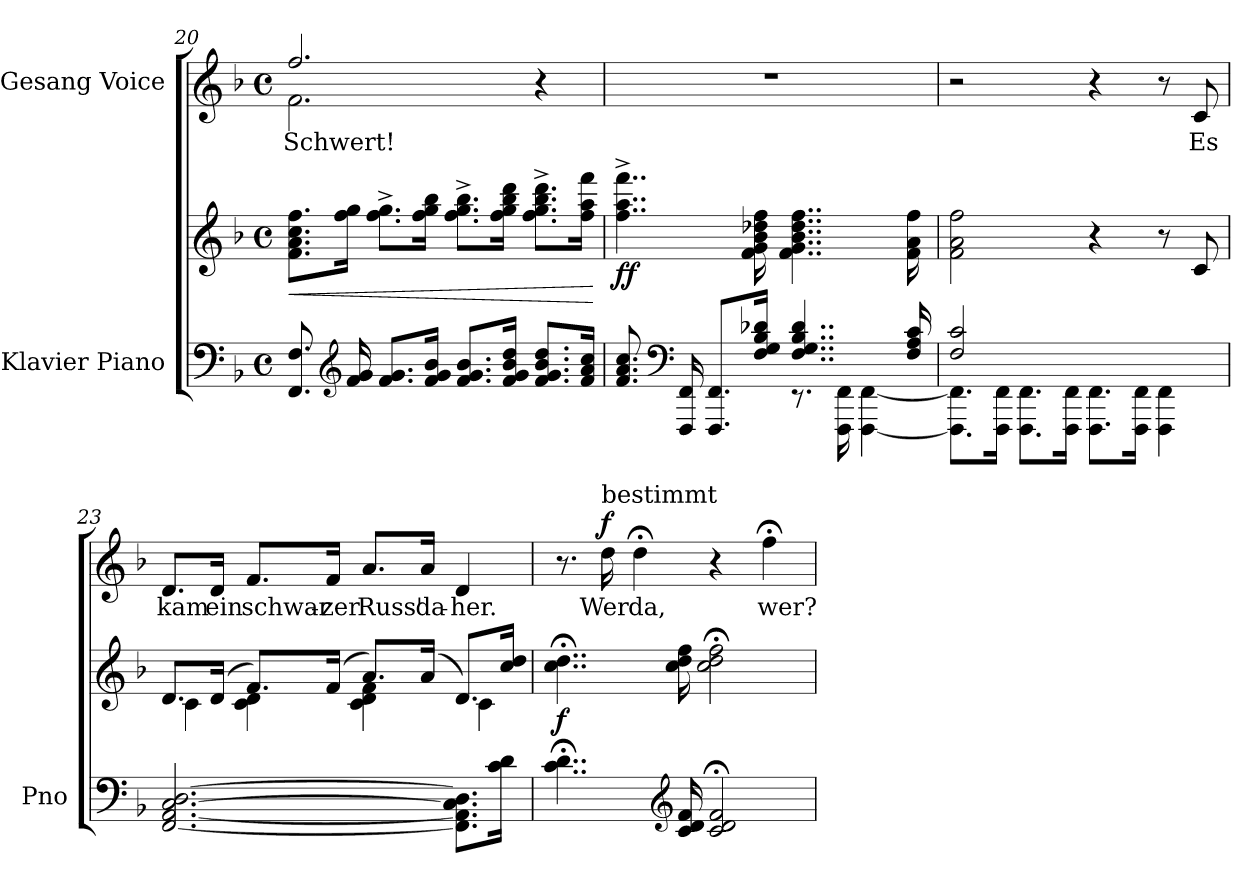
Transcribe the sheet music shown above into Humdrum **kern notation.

**kern	**kern	**dynam	**kern	**text	**dynam
*part2	*part2	*part2	*part1	*part1	*part1
*staff3	*staff2	*staff2/3	*staff1	*staff1	*staff1
*I"Klavier Piano	*	*	*I"Gesang Voice	*	*
*I'Pno	*	*	*	*	*
!!LO:LB:g=z
*clefF4	*clefG2	*	*clefG2	*	*
*k[b-]	*k[b-]	*	*k[b-]	*	*
*M4/4	*M4/4	*	*M4/4	*	*
*met(c)	*met(c)	*	*met(c)	*	*
=20	=20	=20	=20	=20	=20
!	!	!LO:HP:b	!	!LO:LY:b	!
*	*	*	*^	*	*
8.FF/ 8.F/	8.f\ 8.a\ 8.cc\ 8.ff\L	<	2.ff/	2.f\	Schwert!	.
*clefG2	*	*	*	*	*	*
16f/ 16g/	16ff\ 16gg\Jk	.	.	.	.	.
8.f/ 8.g/L	8.ff\^ 8.gg\^L	.	.	.	.	.
16f/ 16g/ 16b-/Jk	16ff\ 16gg\ 16bb-\Jk	.	.	.	.	.
8.f/ 8.g/ 8.b-/L	8.ff\^ 8.gg\^ 8.bb-\^L	.	.	.	.	.
16f/ 16g/ 16b-/ 16dd/Jk	16ff\ 16gg\ 16bb-\ 16ddd\Jk	.	.	.	.	.
8.f/ 8.g/ 8.b-/ 8.dd/L	8.ff\^ 8.gg\^ 8.bb-\^ 8.ddd\^L	.	4r	4ryy	.	.
16f/ 16a/ 16cc/Jk	16ff\ 16aa\ 16fff\Jk	.	.	.	.	.
*	*	*	*v	*v	*	*
.	.	[	.	.	.
=21	=21	=21	=21	=21	=21
*^	*	*	*	*	*
!	!	!	!LO:DY:b	!	!	!
8.f/ 8.a/ 8.cc/	2ryy	4..ff\^ 4..aa\^ 4..fff\^	ff	1r	.	.
*clefF4	*	*	*	*	*	*
16FFF/ 16FF/	.	.	.	.	.	.
8.FFF/ 8.FF/L	.	.	.	.	.	.
16F/ 16G/ 16B-/ 16d-X/Jk	.	16f\ 16g\ 16b-\ 16dd-X\ 16ff\	.	.	.	.
4..F/ 4..G/ 4..B-/ 4..d-/	8.r	4..f\ 4..g\ 4..b-\ 4..dd-\ 4..ff\	.	.	.	.
.	16FFF\ 16FF\	.	.	.	.	.
.	[4FFF\ [4FF\	.	.	.	.	.
16F/ 16A/ 16c/	.	16f\ 16a\ 16ff\	.	.	.	.
=22	=22	=22	=22	=22	=22	=22
2F/ 2c/	8.FFF\] 8.FF\]L	2f\ 2a\ 2ff\	.	2r	.	.
.	16FFF\ 16FF\Jk	.	.	.	.	.
.	8.FFF\ 8.FF\L	.	.	.	.	.
.	16FFF\ 16FF\Jk	.	.	.	.	.
4ryy	8.FFF\ 8.FF\L	4r	.	4r	.	.
.	16FFF\ 16FF\Jk	.	.	.	.	.
4ryy	4FFF\ 4FF\	8r	.	8r	.	.
!	!	!	!	!	!LO:LY:b	!
.	.	8c/	.	8c/	Es	.
*v	*v	*	*	*	*	*
=23	=23	=23	=23	=23	=23
*	*^	*	*	*	*
!	!	!	!LO:DY:b	!	!LO:LY:b	!
!	!	!	!LO:DY:n=1:b	!	!	!LO:DY:a
!	!	!	!	!	!	!LO:DY:n=1:a
[2.FF/ [2.AA/ [2.C/ [2.D/	8.d/L	4c\	mf other-dynamics	8.d/L	kam	mf other-dynamics
!	!	!	!	!	!LO:LY:b	!
.	(>16d/Jk	.	.	16d/Jk	ein	.
!	!	!	!	!	!LO:LY:b	!
.	8.f/L)	4c\ 4d\	.	8.f/L	schwar-	.
!	!	!	!	!	!LO:LY:b	!
.	(>16f/Jk	.	.	16f/Jk	-zer	.
!	!	!	!	!	!LO:LY:b	!
.	8.a/L)	4c\ 4d\ 4f\	.	8.a/L	Russ'	.
!	!	!	!	!	!LO:LY:b	!
.	(>16a/Jk	.	.	16a/Jk	da-	.
!	!	!	!	!	!LO:LY:b	!
8.FF\] 8.AA\] 8.C\] 8.D\]L	8.d/L)	4c\	.	4d/	-her.	.
16c\ 16d\Jk	16cc/ 16dd/Jk	.	.	.	.	.
*	*v	*v	*	*	*	*
!!LO:LB:g=z
=24	=24	=24	=24	=24	=24
!	!	!LO:DY:b	!	!	!
4..c\;< 4..d\;<	4..cc\;< 4..dd\;<	f	8.r	.	.
!	!	!	!LO:TX:a:t=bestimmt	!	!
!	!	!	!	!LO:LY:b	!LO:DY:a
.	.	.	16dd\	Wer	f
!	!	!	!	!LO:LY:b	!
.	.	.	4dd;<\	da,	.
*clefG2	*	*	*	*	*
16c/ 16d/ 16f/	16cc\ 16dd\ 16ff\	.	.	.	.
2c/;< 2d/;< 2f/;<	2cc\;< 2dd\;< 2ff\;<	.	4r	.	.
!	!	!	!	!LO:LY:b	!
.	.	.	4ff;<\	wer?	.
=	=	=	=	=	=
*-	*-	*-	*-	*-	*-
